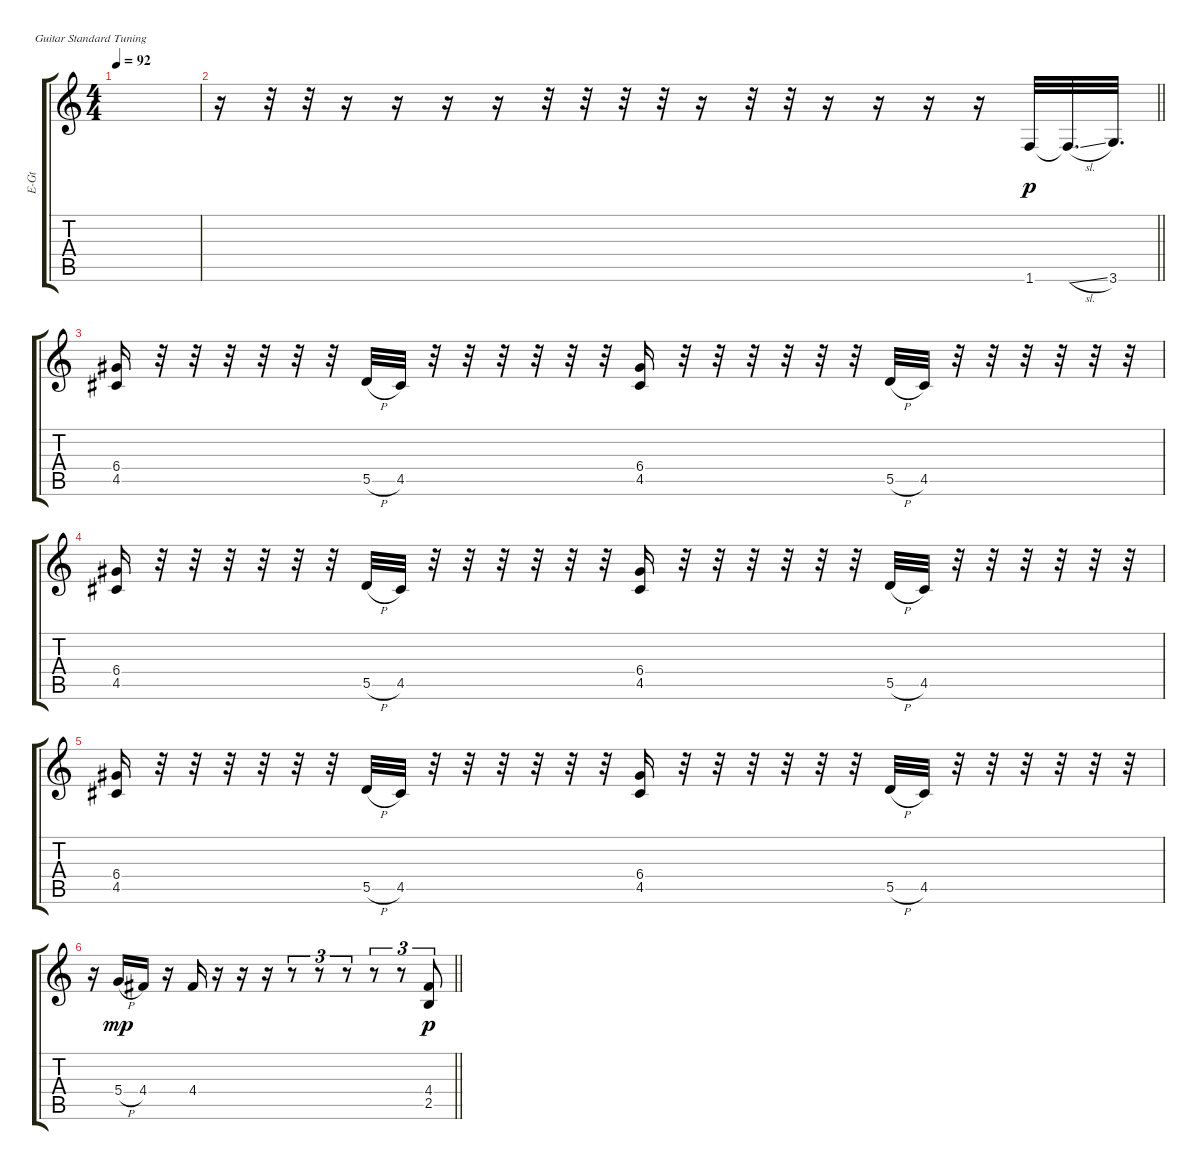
\track ("Rhythm chord doubling2" "E-Gt") {instrument distortionguitar}
\staff {score tabs}
\tuning (E4 B3 G3 D3 A2 E2)
\ts (4 4)
\tempo 92
\clef g2
\scale
0.333333
\ks c
|
\barLineRight lightlight
r.16 r.32 r.32 r.16 r.16 r.16 r.16 r.32 r.32 r.32 r.32 r.16 r.32 r.32 r.16 r.16 r.16 r.16 1.6.32{dy p} 1.6{sl t}.32{d} 3.6.32{d} |
(6.4 4.5).16 r.32 r.32 r.32 r.32 r.32 r.32 5.5{h}.32 4.5.32 r.32 r.32 r.32 r.32 r.32 r.32 (6.4 4.5).16 r.32 r.32 r.32 r.32 r.32 r.32 5.5{h}.32 4.5.32 r.32 r.32 r.32 r.32 r.32 r.32 |
(6.4 4.5).16 r.32 r.32 r.32 r.32 r.32 r.32 5.5{h}.32 4.5.32 r.32 r.32 r.32 r.32 r.32 r.32 (6.4 4.5).16 r.32 r.32 r.32 r.32 r.32 r.32 5.5{h}.32 4.5.32 r.32 r.32 r.32 r.32 r.32 r.32 |
(6.4 4.5).16 r.32 r.32 r.32 r.32 r.32 r.32 5.5{h}.32 4.5.32 r.32 r.32 r.32 r.32 r.32 r.32 (6.4 4.5).16 r.32 r.32 r.32 r.32 r.32 r.32 5.5{h}.32 4.5.32 r.32 r.32 r.32 r.32 r.32 r.32 |
\barLineRight lightlight
r.16 5.4{h}.16{dy mp} 4.4.16 r.16 4.4.16 r.16 r.16 r.16 r.8{tu (3 2)} r.8{tu (3 2)} r.8{tu (3 2)} r.8{tu (3 2)} r.8{tu (3 2)} (4.4 2.5).8{tu (3 2) dy p}
